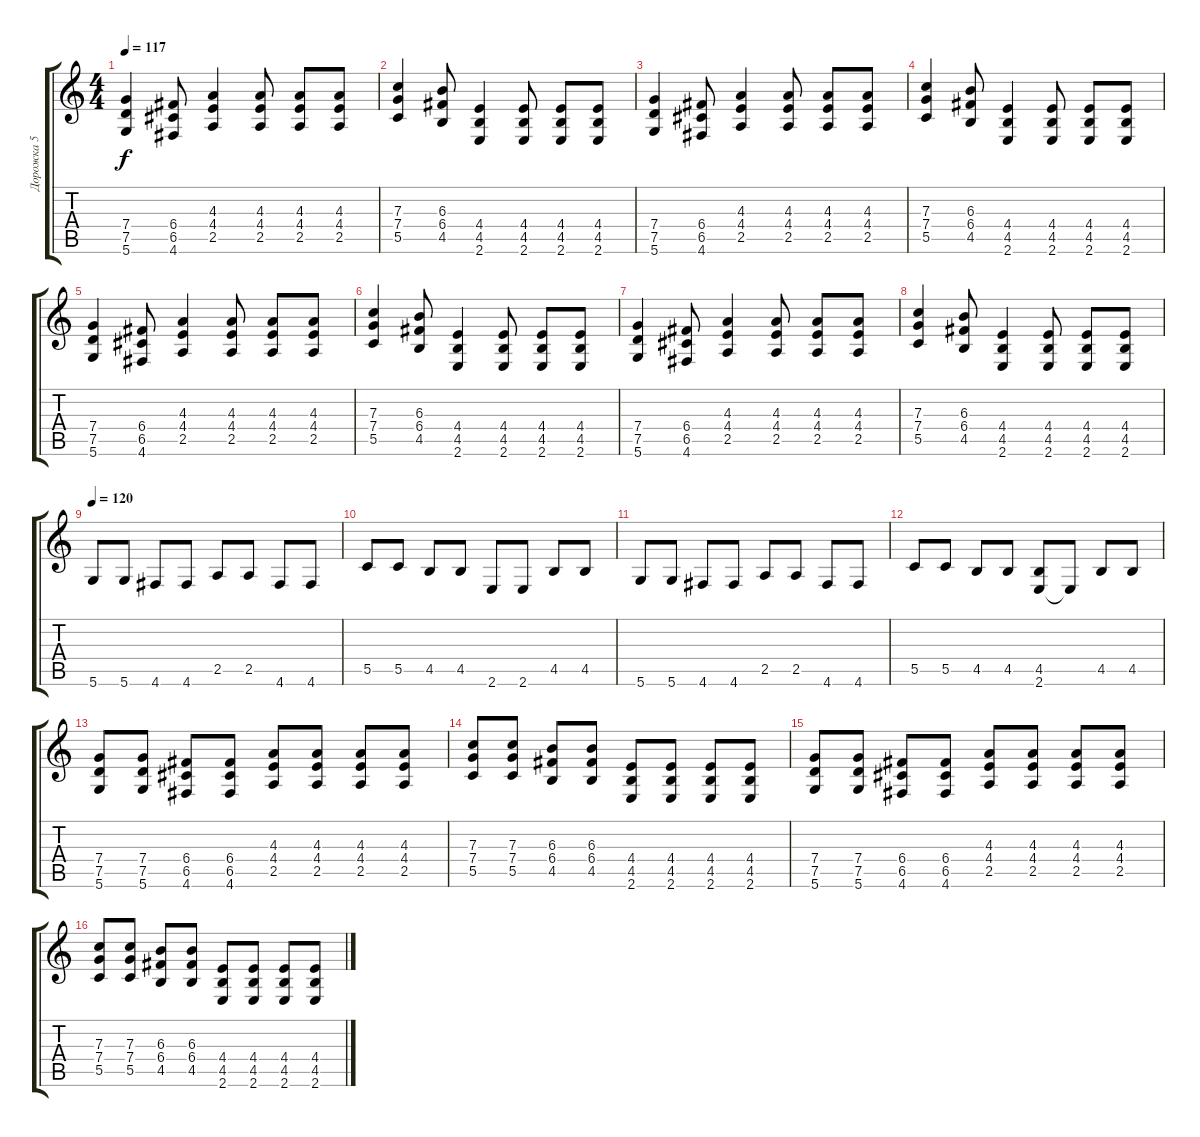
\track ("Дорожка 5" "Дорожка 5") {instrument distortionguitar}
\staff {score tabs}
\tuning (D4 A3 F3 C3 G2 D2) {hide}
\ts (4 4)
\tempo 117
\clef g2
\ks c
(7.4 7.5 5.6).4{dy f} (6.4 6.5 4.6).8 (4.3 4.4 2.5).4 (4.3 4.4 2.5).8 (4.3 4.4 2.5).8 (4.3 4.4 2.5).8 |
(7.3 7.4 5.5).4 (6.3 6.4 4.5).8 (4.4 4.5 2.6).4 (4.4 4.5 2.6).8 (4.4 4.5 2.6).8 (4.4 4.5 2.6).8 |
(7.4 7.5 5.6).4 (6.4 6.5 4.6).8 (4.3 4.4 2.5).4 (4.3 4.4 2.5).8 (4.3 4.4 2.5).8 (4.3 4.4 2.5).8 |
(7.3 7.4 5.5).4 (6.3 6.4 4.5).8 (4.4 4.5 2.6).4 (4.4 4.5 2.6).8 (4.4 4.5 2.6).8 (4.4 4.5 2.6).8 |
(7.4 7.5 5.6).4 (6.4 6.5 4.6).8 (4.3 4.4 2.5).4 (4.3 4.4 2.5).8 (4.3 4.4 2.5).8 (4.3 4.4 2.5).8 |
(7.3 7.4 5.5).4 (6.3 6.4 4.5).8 (4.4 4.5 2.6).4 (4.4 4.5 2.6).8 (4.4 4.5 2.6).8 (4.4 4.5 2.6).8 |
(7.4 7.5 5.6).4 (6.4 6.5 4.6).8 (4.3 4.4 2.5).4 (4.3 4.4 2.5).8 (4.3 4.4 2.5).8 (4.3 4.4 2.5).8 |
(7.3 7.4 5.5).4 (6.3 6.4 4.5).8 (4.4 4.5 2.6).4 (4.4 4.5 2.6).8 (4.4 4.5 2.6).8 (4.4 4.5 2.6).8 |
\tempo 120
5.6.8 5.6.8 4.6.8 4.6.8 2.5.8 2.5.8 4.6.8 4.6.8 |
5.5.8 5.5.8 4.5.8 4.5.8 2.6.8 2.6.8 4.5.8 4.5.8 |
5.6.8 5.6.8 4.6.8 4.6.8 2.5.8 2.5.8 4.6.8 4.6.8 |
5.5.8 5.5.8 4.5.8 4.5.8 (4.5 2.6).8 2.6{t}.8 4.5.8 4.5.8 |
(7.4 7.5 5.6).8 (7.4 7.5 5.6).8 (6.4 6.5 4.6).8 (6.4 6.5 4.6).8 (4.3 4.4 2.5).8 (4.3 4.4 2.5).8 (4.3 4.4 2.5).8 (4.3 4.4 2.5).8 |
(7.3 7.4 5.5).8 (7.3 7.4 5.5).8 (6.3 6.4 4.5).8 (6.3 6.4 4.5).8 (4.4 4.5 2.6).8 (4.4 4.5 2.6).8 (4.4 4.5 2.6).8 (4.4 4.5 2.6).8 |
(7.4 7.5 5.6).8 (7.4 7.5 5.6).8 (6.4 6.5 4.6).8 (6.4 6.5 4.6).8 (4.3 4.4 2.5).8 (4.3 4.4 2.5).8 (4.3 4.4 2.5).8 (4.3 4.4 2.5).8 |
(7.3 7.4 5.5).8 (7.3 7.4 5.5).8 (6.3 6.4 4.5).8 (6.3 6.4 4.5).8 (4.4 4.5 2.6).8 (4.4 4.5 2.6).8 (4.4 4.5 2.6).8 (4.4 4.5 2.6).8
